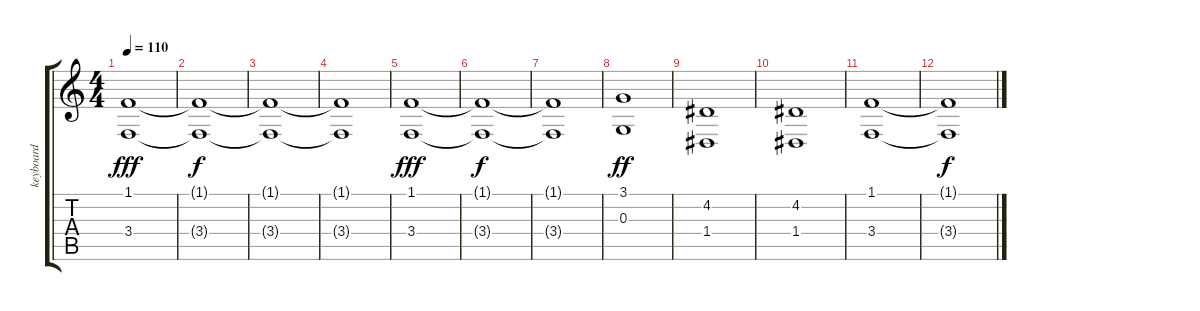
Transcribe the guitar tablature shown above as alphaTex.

\track ("keyboard" "keyboard") {instrument fx3crystal}
\staff {score tabs}
\tuning (E4 B3 G3 D3 A2 E2) {hide}
\ts (4 4)
\tempo 110
\clef g2
\ks c
(1.1 3.4).1{dy fff} |
(1.1{t} 3.4{t}).1{dy f} |
(1.1{t} 3.4{t}).1 |
(1.1{t} 3.4{t}).1 |
(1.1 3.4).1{dy fff} |
(1.1{t} 3.4{t}).1{dy f} |
(1.1{t} 3.4{t}).1 |
(3.1 0.3).1{dy ff} |
(4.2 1.4).1 |
(4.2 1.4).1 |
(1.1 3.4).1 |
(1.1{t} 3.4{t}).1{dy f}
